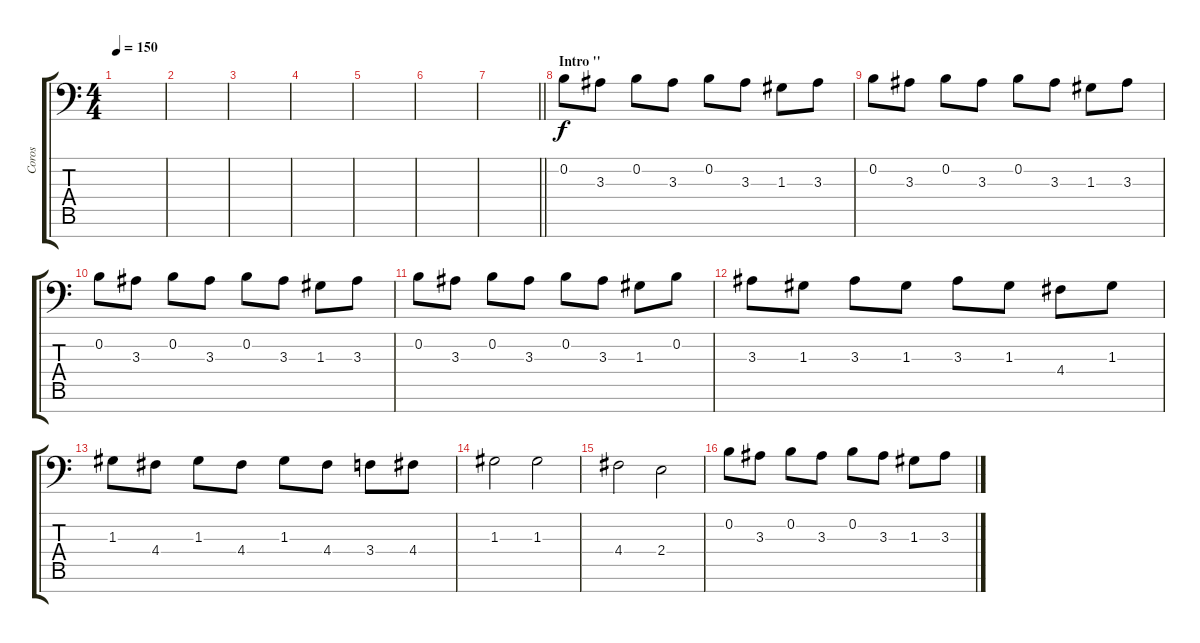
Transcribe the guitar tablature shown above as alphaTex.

\track ("Coros" "Coros") {instrument choiraahs}
\staff {score tabs}
\tuning (E4 B3 G3 D3 A2 E2 C-1) {hide}
\ts (4 4)
\tempo 150
\clef f4
\ks c
|
|
|
|
|
|
\barLineRight lightlight
|
\section ("" "Intro ''")
0.2.8{volume 16} 3.3.8 0.2.8 3.3.8 0.2.8 3.3.8 1.3.8 3.3.8 |
0.2.8 3.3.8 0.2.8 3.3.8 0.2.8 3.3.8 1.3.8 3.3.8 |
0.2.8 3.3.8 0.2.8 3.3.8 0.2.8 3.3.8 1.3.8 3.3.8 |
0.2.8 3.3.8 0.2.8 3.3.8 0.2.8 3.3.8 1.3.8 0.2.8 |
3.3.8 1.3.8 3.3.8 1.3.8 3.3.8 1.3.8 4.4.8 1.3.8 |
1.3.8 4.4.8 1.3.8 4.4.8 1.3.8 4.4.8 3.4.8 4.4.8 |
1.3.2 1.3.2 |
4.4.2 2.4.2 |
0.2.8 3.3.8 0.2.8 3.3.8 0.2.8 3.3.8 1.3.8 3.3.8
